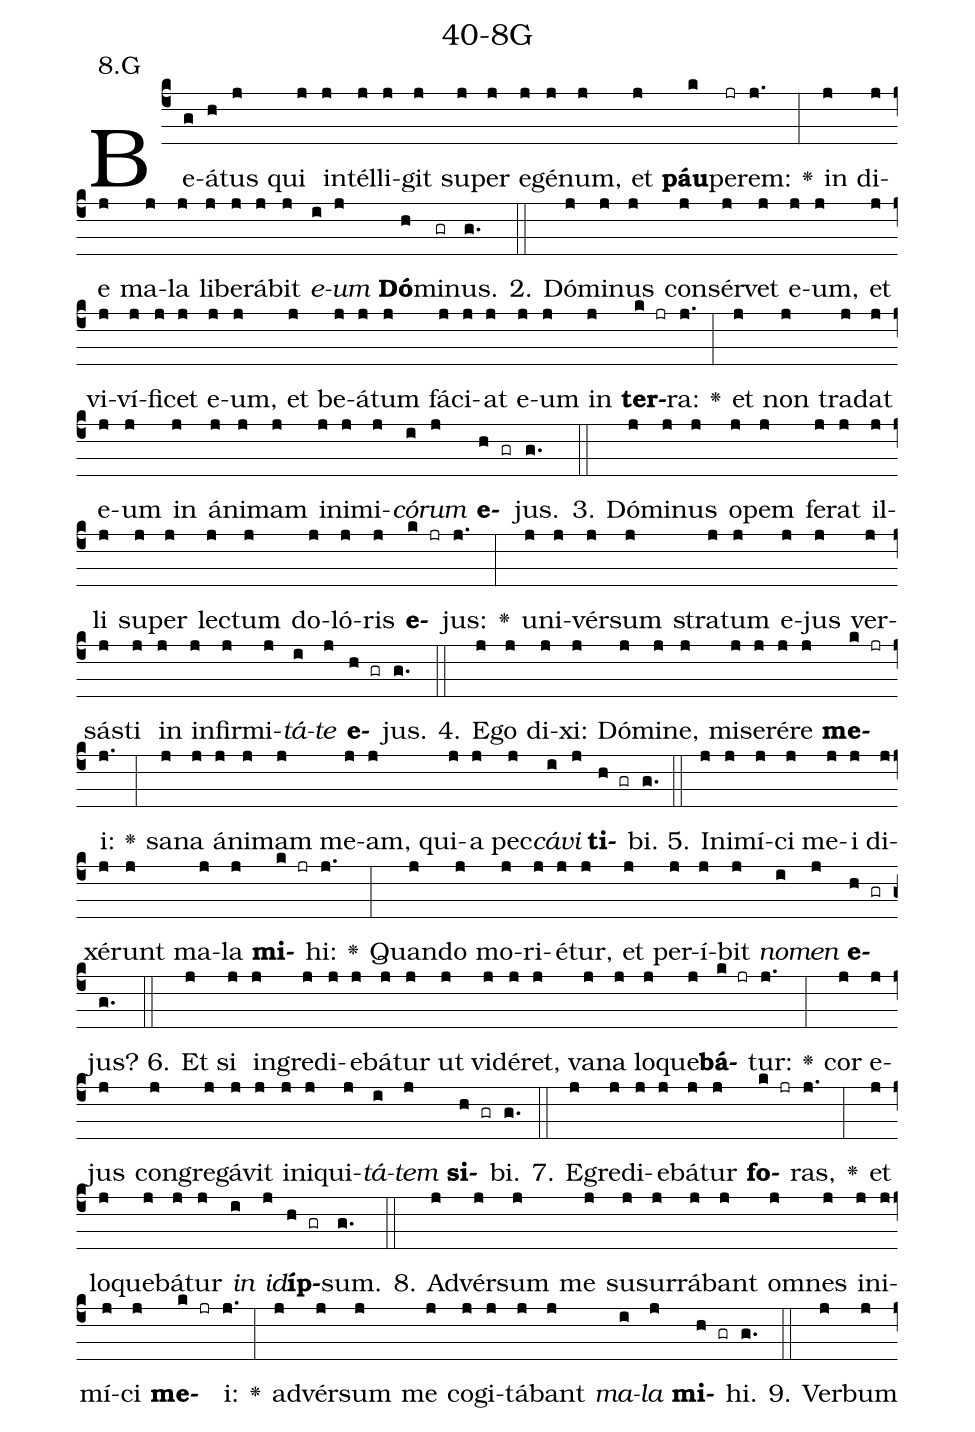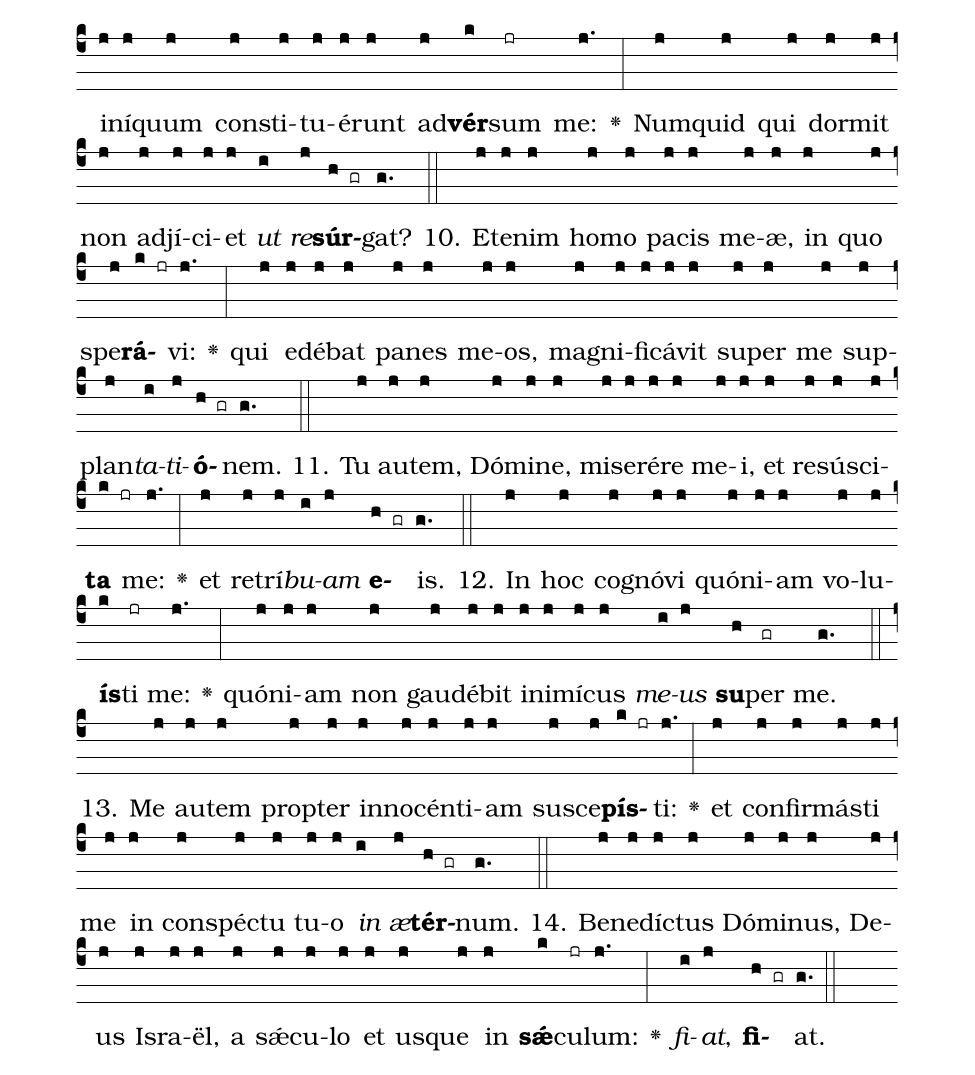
name: 40-8G;
annotation: 8.G;
%%
(c4)Be(g)á(h)tus(j) qui(j) in(j)tél(j)li(j)git(j) su(j)per(j) e(j)gé(j)num,(j) et(j) <b>páu</b>(k)pe(jr)rem:(j.) <v>\greheightstar</v>(:) in(j) di(j)e(j) ma(j)la(j) li(j)be(j)rá(j)bit(j) <i>e</i>(i)<i>um</i>(j) <b>Dó</b>(h)mi(gr)nus.(g.) (::)
2. Dó(j)mi(j)nus(j) con(j)sér(j)vet(j) e(j)um,(j) et(j) vi(j)ví(j)fi(j)cet(j) e(j)um,(j) et(j) be(j)á(j)tum(j) fá(j)ci(j)at(j) e(j)um(j) in(j) <b>ter</b>(k jr)ra:(j.) <v>\greheightstar</v>(:) et(j) non(j) tra(j)dat(j) e(j)um(j) in(j) á(j)ni(j)mam(j) in(j)i(j)mi(j)<i>có</i>(i)<i>rum</i>(j) <b>e</b>(h gr)jus.(g.) (::)
3. Dó(j)mi(j)nus(j) o(j)pem(j) fe(j)rat(j) il(j)li(j) su(j)per(j) lec(j)tum(j) do(j)ló(j)ris(j) <b>e</b>(k jr)jus:(j.) <v>\greheightstar</v>(:) u(j)ni(j)vér(j)sum(j) stra(j)tum(j) e(j)jus(j) ver(j)sás(j)ti(j) in(j) in(j)fir(j)mi(j)<i>tá</i>(i)<i>te</i>(j) <b>e</b>(h gr)jus.(g.) (::)
4. E(j)go(j) di(j)xi:(j) Dó(j)mi(j)ne,(j) mi(j)se(j)ré(j)re(j) <b>me</b>(k jr)i:(j.) <v>\greheightstar</v>(:) sa(j)na(j) á(j)ni(j)mam(j) me(j)am,(j) qui(j)a(j) pec(j)<i>cá</i>(i)<i>vi</i>(j) <b>ti</b>(h gr)bi.(g.) (::)
5. In(j)i(j)mí(j)ci(j) me(j)i(j) di(j)xé(j)runt(j) ma(j)la(j) <b>mi</b>(k jr)hi:(j.) <v>\greheightstar</v>(:) Quan(j)do(j) mo(j)ri(j)é(j)tur,(j) et(j) per(j)í(j)bit(j) <i>no</i>(i)<i>men</i>(j) <b>e</b>(h gr)jus?(g.) (::)
6. Et(j) si(j) in(j)gre(j)di(j)e(j)bá(j)tur(j) ut(j) vi(j)dé(j)ret,(j) va(j)na(j) lo(j)que(j)<b>bá</b>(k jr)tur:(j.) <v>\greheightstar</v>(:) cor(j) e(j)jus(j) con(j)gre(j)gá(j)vit(j) in(j)i(j)qui(j)<i>tá</i>(i)<i>tem</i>(j) <b>si</b>(h gr)bi.(g.) (::)
7. E(j)gre(j)di(j)e(j)bá(j)tur(j) <b>fo</b>(k jr)ras,(j.) <v>\greheightstar</v>(:) et(j) lo(j)que(j)bá(j)tur(j) <i>in</i>(i) <i>id</i>(j)<b>íp</b>(h gr)sum.(g.) (::)
8. Ad(j)vér(j)sum(j) me(j) su(j)sur(j)rá(j)bant(j) om(j)nes(j) in(j)i(j)mí(j)ci(j) <b>me</b>(k jr)i:(j.) <v>\greheightstar</v>(:) ad(j)vér(j)sum(j) me(j) co(j)gi(j)tá(j)bant(j) <i>ma</i>(i)<i>la</i>(j) <b>mi</b>(h gr)hi.(g.) (::)
9. Ver(j)bum(j) in(j)í(j)quum(j) con(j)sti(j)tu(j)é(j)runt(j) ad(j)<b>vér</b>(k)sum(jr) me:(j.) <v>\greheightstar</v>(:) Num(j)quid(j) qui(j) dor(j)mit(j) non(j) ad(j)jí(j)ci(j)et(j) <i>ut</i>(i) <i>re</i>(j)<b>súr</b>(h gr)gat?(g.) (::)
10. Et(j)e(j)nim(j) ho(j)mo(j) pa(j)cis(j) me(j)æ,(j) in(j) quo(j) spe(j)<b>rá</b>(k jr)vi:(j.) <v>\greheightstar</v>(:) qui(j) e(j)dé(j)bat(j) pa(j)nes(j) me(j)os,(j) ma(j)gni(j)fi(j)cá(j)vit(j) su(j)per(j) me(j) sup(j)plan(j)<i>ta</i>(i)<i>ti</i>(j)<b>ó</b>(h gr)nem.(g.) (::)
11. Tu(j) au(j)tem,(j) Dó(j)mi(j)ne,(j) mi(j)se(j)ré(j)re(j) me(j)i,(j) et(j) re(j)sú(j)sci(j)<b>ta</b>(k jr) me:(j.) <v>\greheightstar</v>(:) et(j) re(j)trí(j)<i>bu</i>(i)<i>am</i>(j) <b>e</b>(h gr)is.(g.) (::)
12. In(j) hoc(j) co(j)gnó(j)vi(j) quón(j)i(j)am(j) vo(j)lu(j)<b>ís</b>(k)ti(jr) me:(j.) <v>\greheightstar</v>(:) quón(j)i(j)am(j) non(j) gau(j)dé(j)bit(j) in(j)i(j)mí(j)cus(j) <i>me</i>(i)<i>us</i>(j) <b>su</b>(h)per(gr) me.(g.) (::)
13. Me(j) au(j)tem(j) prop(j)ter(j) in(j)no(j)cén(j)ti(j)am(j) su(j)sce(j)<b>pís</b>(k jr)ti:(j.) <v>\greheightstar</v>(:) et(j) con(j)fir(j)más(j)ti(j) me(j) in(j) con(j)spéc(j)tu(j) tu(j)o(j) <i>in</i>(i) <i>æ</i>(j)<b>tér</b>(h gr)num.(g.) (::)
14. Be(j)ne(j)díc(j)tus(j) Dó(j)mi(j)nus,(j) De(j)us(j) Is(j)ra(j)ël,(j) a(j) sǽ(j)cu(j)lo(j) et(j) us(j)que(j) in(j) <b>sǽ</b>(k)cu(jr)lum:(j.) <v>\greheightstar</v>(:) <i>fi</i>(i)<i>at</i>,(j) <b>fi</b>(h gr)at.(g.) (::)
